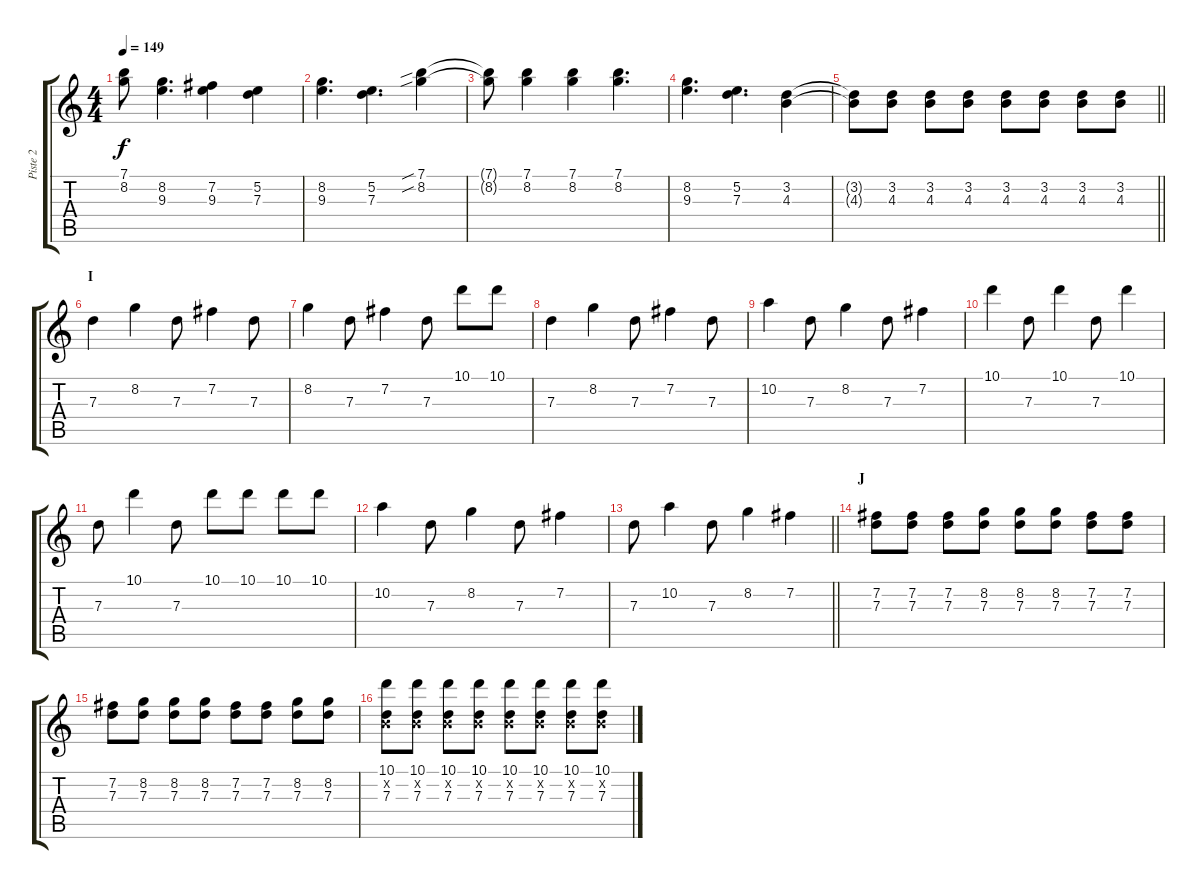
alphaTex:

\track ("Piste 2" "Piste 2") {instrument overdrivenguitar}
\staff {score tabs}
\tuning (E4 B3 G3 D3 A2 E2) {hide}
\ts (4 4)
\tempo 149
\clef g2
\ks c
(7.1{t} 8.2{t}).8{dy f} (8.2 9.3).4{d} (7.2 9.3).4 (5.2 7.3).4 |
(8.2 9.3).4{d} (5.2 7.3).4{d} (7.1{sib} 8.2{sib}).4 |
(7.1{t} 8.2{t}).8 (7.1 8.2).4 (7.1 8.2).4 (7.1 8.2).4{d} |
(8.2 9.3).4{d} (5.2 7.3).4{d} (3.2 4.3).4 |
\barLineRight lightlight
(3.2{t} 4.3{t}).8 (3.2 4.3).8 (3.2 4.3).8 (3.2 4.3).8 (3.2 4.3).8 (3.2 4.3).8 (3.2 4.3).8 (3.2 4.3).8 |
\section ("" "I")
7.3.4 8.2.4 7.3.8 7.2.4 7.3.8 |
8.2.4 7.3.8 7.2.4 7.3.8 10.1.8 10.1.8 |
7.3.4 8.2.4 7.3.8 7.2.4 7.3.8 |
10.2.4 7.3.8 8.2.4 7.3.8 7.2.4 |
10.1.4 7.3.8 10.1.4 7.3.8 10.1.4 |
7.3.8 10.1.4 7.3.8 10.1.8 10.1.8 10.1.8 10.1.8 |
10.2.4 7.3.8 8.2.4 7.3.8 7.2.4 |
\barLineRight lightlight
7.3.8 10.2.4 7.3.8 8.2.4 7.2.4 |
\section ("" "J")
(7.2 7.3).8 (7.2 7.3).8 (7.2 7.3).8 (8.2 7.3).8 (8.2 7.3).8 (8.2 7.3).8 (7.2 7.3).8 (7.2 7.3).8 |
(7.2 7.3).8 (8.2 7.3).8 (8.2 7.3).8 (8.2 7.3).8 (7.2 7.3).8 (7.2 7.3).8 (8.2 7.3).8 (8.2 7.3).8 |
(10.1 0.2{x} 7.3).8 (10.1 0.2{x} 7.3).8 (10.1 0.2{x} 7.3).8 (10.1 0.2{x} 7.3).8 (10.1 0.2{x} 7.3).8 (10.1 0.2{x} 7.3).8 (10.1 0.2{x} 7.3).8 (10.1 0.2{x} 7.3).8
